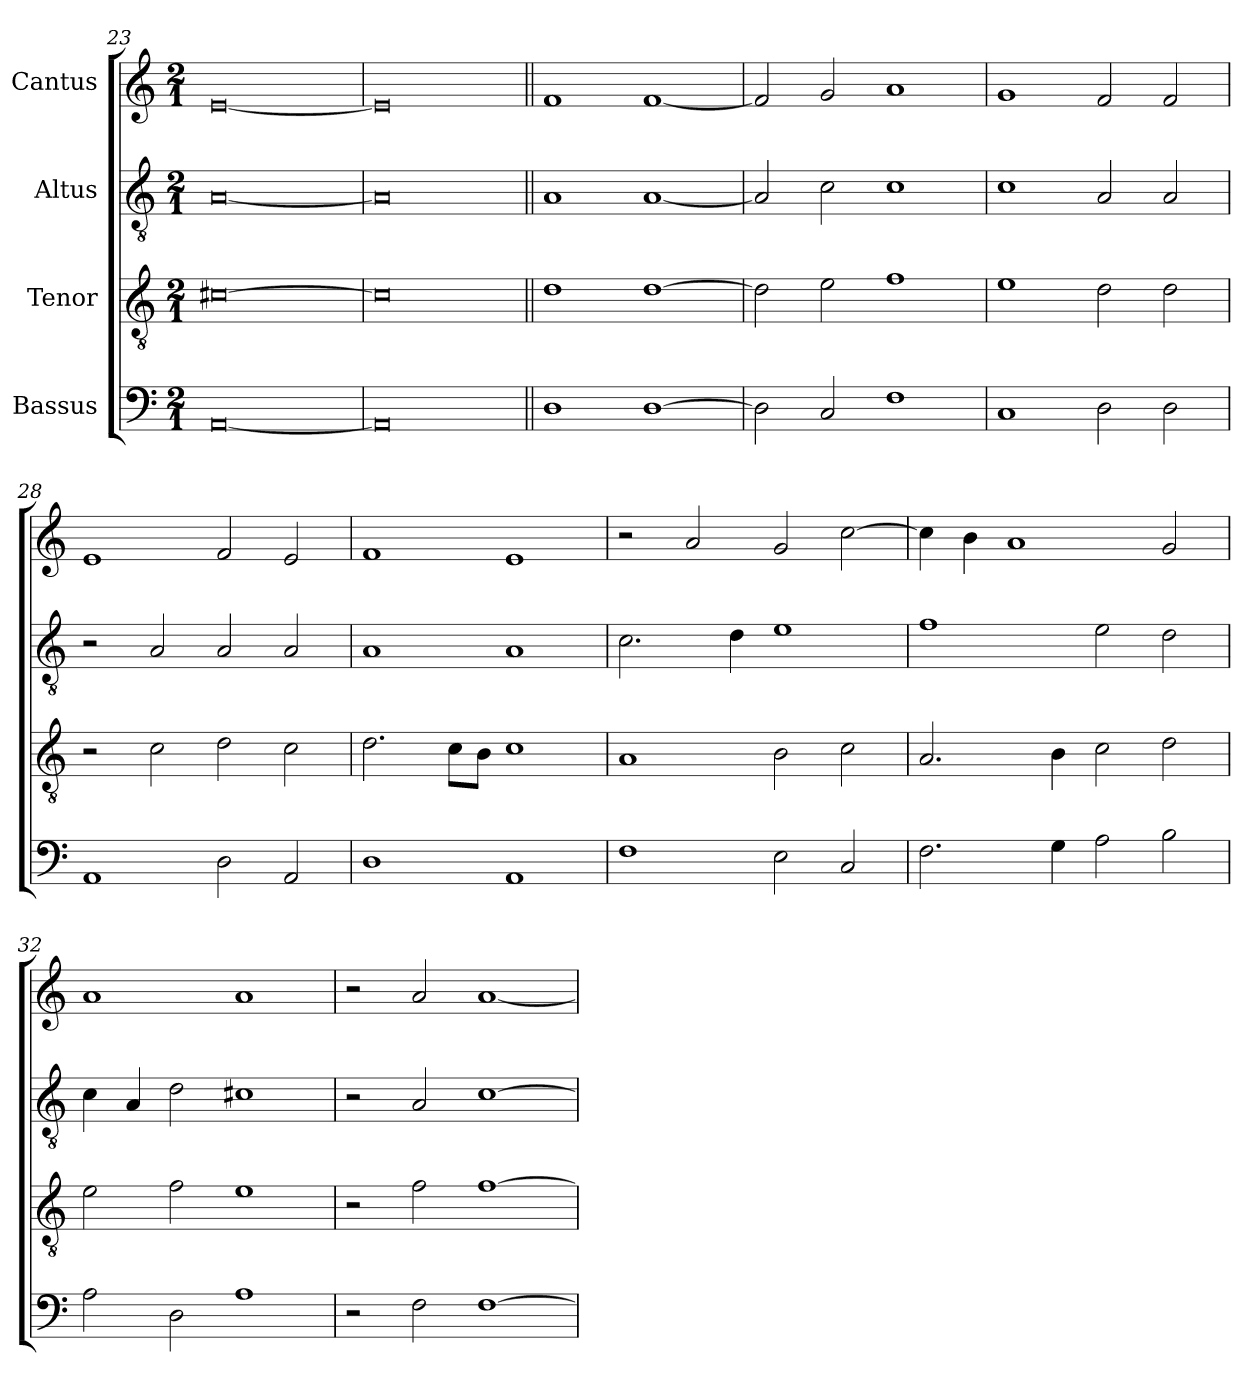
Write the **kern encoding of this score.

**kern	**kern	**kern	**kern
*part4	*part3	*part2	*part1
*staff4	*staff3	*staff2	*staff1
*I"Bassus	*I"Tenor	*I"Altus	*I"Cantus
*clefF4	*clefGv2	*clefGv2	*clefG2
*	*ITrd7c12	*ITrd7c12	*
*k[]	*k[]	*k[]	*k[]
*C:	*C:	*C:	*C:
*M2/1	*M2/1	*M2/1	*M2/1
=23	=23	=23	=23
[<0AAi	[>0C#Xi	[<0AAi	[<0ei
!!LO:LB:g=z
=24	=24	=24	=24
0AAi]	0C#i]	0AAi]	0ei]
=25||	=25||	=25||	=25||
1Di	1Di	1AAi	1fi
[>1Di	[>1Di	[<1AAi	[<1fi
=26	=26	=26	=26
2Di\]	2Di\]	2AAi/]	2fi/]
2Ci/	2Ei\	2Ci\	2gi/
1Fi	1Fi	1Ci	1ai
=27	=27	=27	=27
1Ci	1Ei	1Ci	1gi
2Di\	2Di\	2AAi/	2fi/
2Di\	2Di\	2AAi/	2fi/
=28	=28	=28	=28
1AAi	2r	2r	1ei
.	2Ci\	2AAi/	.
2Di\	2Di\	2AAi/	2fi/
2AAi/	2Ci\	2AAi/	2ei/
=29	=29	=29	=29
1Di	2.Di\	1AAi	1fi
.	8Ci\L	.	.
.	8BBi\J	.	.
1AAi	1Ci	1AAi	1ei
!!LO:PB:g=z
=30	=30	=30	=30
1Fi	1AAi	2.Ci\	2r
.	.	.	2ai/
.	.	4Di\	.
2Ei\	2BBi\	1Ei	2gi/
2Ci/	2Ci\	.	[>2cci\
=31	=31	=31	=31
2.Fi\	2.AAi/	1Fi	4cci\]
.	.	.	4bi\
.	.	.	1ai
4Gi\	4BBi\	.	.
2Ai\	2Ci\	2Ei\	.
2Bi\	2Di\	2Di\	2gi/
=32	=32	=32	=32
2Ai\	2Ei\	4Ci\	1ai
.	.	4AAi/	.
2Di\	2Fi\	2Di\	.
1Ai	1Ei	1C#Xi	1ai
=33	=33	=33	=33
2r	2r	2r	2r
2Fi\	2Fi\	2AAi/	2ai/
[>1Fi	[>1Fi	[>1Ci	[<1ai
=	=	=	=
*-	*-	*-	*-
